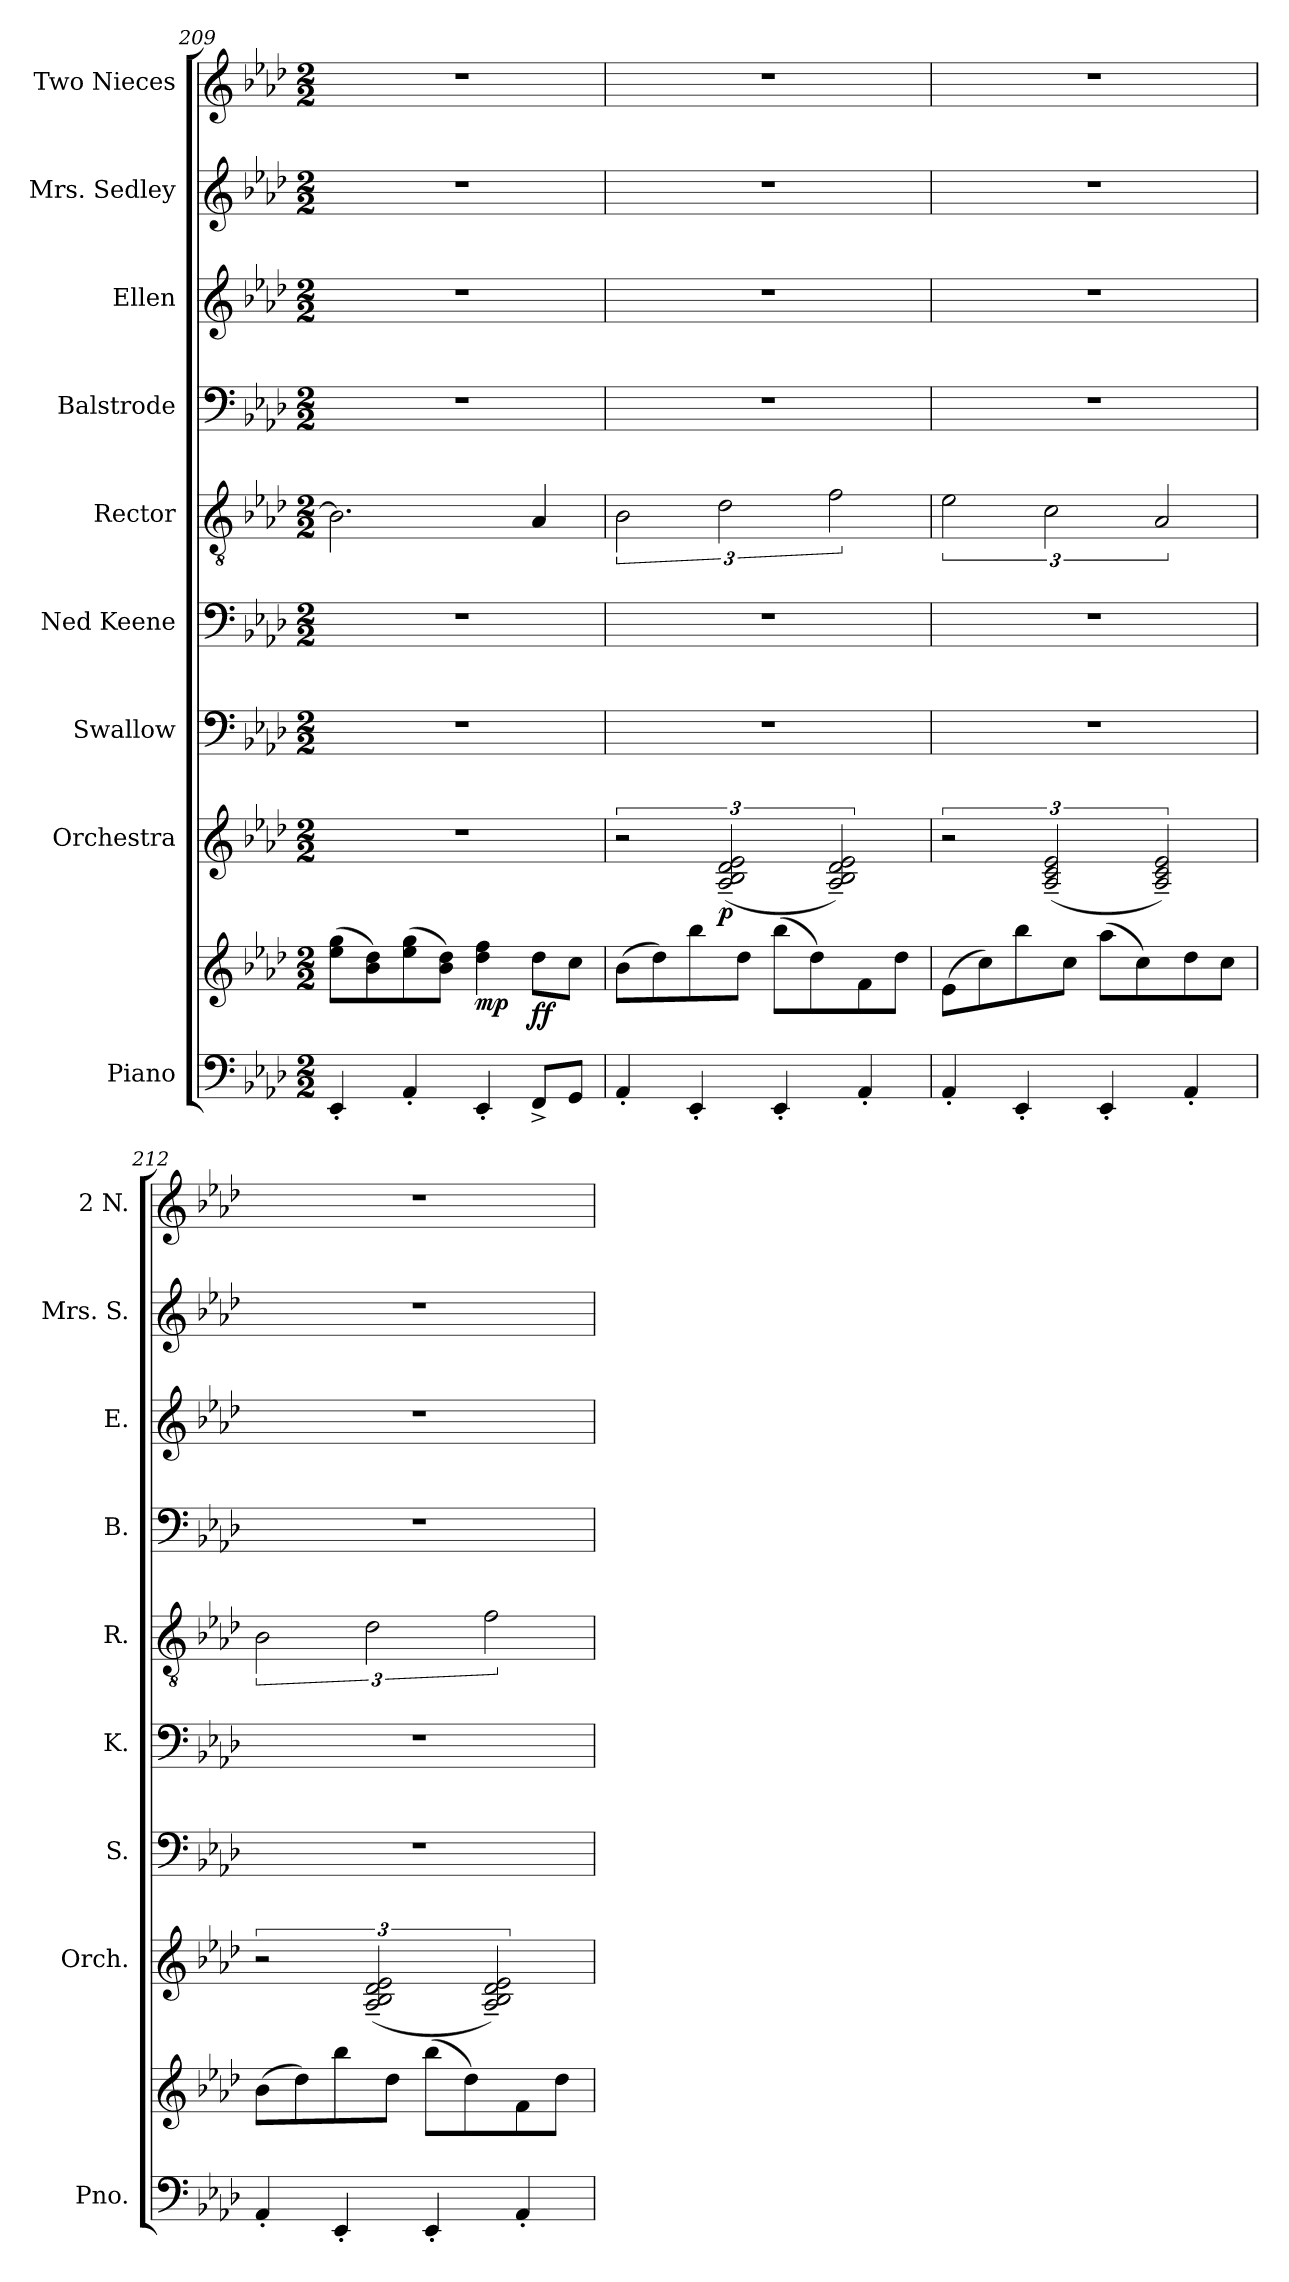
**kern	**kern	**dynam	**kern	**dynam	**kern	**kern	**kern	**kern	**kern	**kern	**kern
*part9	*part9	*part9	*part8	*part8	*part7	*part6	*part5	*part4	*part3	*part2	*part1
*staff10	*staff9	*staff9/10	*staff8	*staff8	*staff7	*staff6	*staff5	*staff4	*staff3	*staff2	*staff1
*I"Piano	*	*	*I"Orchestra	*	*I"Swallow	*I"Ned Keene	*I"Rector	*I"Balstrode	*I"Ellen	*I"Mrs. Sedley	*I"Two Nieces
*I'Pno.	*	*	*I'Orch.	*	*I'S.	*I'K.	*I'R.	*I'B.	*I'E.	*I'Mrs. S.	*I'2 N.
!!LO:PB:g=z
*clefF4	*clefG2	*	*clefG2	*	*clefF4	*clefF4	*clefGv2	*clefF4	*clefG2	*clefG2	*clefG2
*k[b-e-a-d-]	*k[b-e-a-d-]	*	*k[b-e-a-d-]	*	*k[b-e-a-d-]	*k[b-e-a-d-]	*k[b-e-a-d-]	*k[b-e-a-d-]	*k[b-e-a-d-]	*k[b-e-a-d-]	*k[b-e-a-d-]
*M2/2	*M2/2	*	*M2/2	*	*M2/2	*M2/2	*M2/2	*M2/2	*M2/2	*M2/2	*M2/2
=209	=209	=209	=209	=209	=209	=209	=209	=209	=209	=209	=209
4EE-'/	(>8ee-\ 8gg\L	.	1r	.	1r	1r	2.B-\]	1r	1r	1r	1r
.	8b-\ 8dd-\)	.	.	.	.	.	.	.	.	.	.
4AA-'/	(>8ee-\ 8gg\	.	.	.	.	.	.	.	.	.	.
.	8b-\ 8dd-\J)	.	.	.	.	.	.	.	.	.	.
!	!	!LO:DY:b	!	!	!	!	!	!	!	!	!
4EE-'/	4dd-\ 4ff\	mp	.	.	.	.	.	.	.	.	.
!	!	!LO:DY:b	!	!	!	!	!	!	!	!	!
8FF^/L	8dd-\L	ff	.	.	.	.	4A-/	.	.	.	.
8GG/J	8cc\J	.	.	.	.	.	.	.	.	.	.
=210	=210	=210	=210	=210	=210	=210	=210	=210	=210	=210	=210
4AA-'/	(>8b-\L	.	3r	.	1r	1r	3B-\	1r	1r	1r	1r
.	8dd-\)	.	.	.	.	.	.	.	.	.	.
4EE-'/	8bb-\	.	.	.	.	.	.	.	.	.	.
!	!	!	!	!LO:DY:b	!	!	!	!	!	!	!
.	.	.	(>3A-/~ 3B-/~ 3d-/~ 3e-/~	p	.	.	3d-\	.	.	.	.
.	8dd-\J	.	.	.	.	.	.	.	.	.	.
4EE-'/	(>8bb-\L	.	.	.	.	.	.	.	.	.	.
.	8dd-\)	.	.	.	.	.	.	.	.	.	.
.	.	.	3A-/~ 3B-/~ 3d-/~ 3e-/~)	.	.	.	3f\	.	.	.	.
4AA-'/	8f\	.	.	.	.	.	.	.	.	.	.
.	8dd-\J	.	.	.	.	.	.	.	.	.	.
=211	=211	=211	=211	=211	=211	=211	=211	=211	=211	=211	=211
4AA-'/	(>8e-\L	.	3r	.	1r	1r	3e-\	1r	1r	1r	1r
.	8cc\)	.	.	.	.	.	.	.	.	.	.
4EE-'/	8bb-\	.	.	.	.	.	.	.	.	.	.
.	.	.	(>3A-/~ 3c/~ 3e-/~	.	.	.	3c\	.	.	.	.
.	8cc\J	.	.	.	.	.	.	.	.	.	.
4EE-'/	(>8aa-\L	.	.	.	.	.	.	.	.	.	.
.	8cc\)	.	.	.	.	.	.	.	.	.	.
.	.	.	3A-/~ 3c/~ 3e-/~)	.	.	.	3A-/	.	.	.	.
4AA-'/	8dd-\	.	.	.	.	.	.	.	.	.	.
.	8cc\J	.	.	.	.	.	.	.	.	.	.
=212	=212	=212	=212	=212	=212	=212	=212	=212	=212	=212	=212
4AA-'/	(>8b-\L	.	3r	.	1r	1r	3B-\	1r	1r	1r	1r
.	8dd-\)	.	.	.	.	.	.	.	.	.	.
4EE-'/	8bb-\	.	.	.	.	.	.	.	.	.	.
.	.	.	(>3A-/~ 3B-/~ 3d-/~ 3e-/~	.	.	.	3d-\	.	.	.	.
.	8dd-\J	.	.	.	.	.	.	.	.	.	.
4EE-'/	(>8bb-\L	.	.	.	.	.	.	.	.	.	.
.	8dd-\)	.	.	.	.	.	.	.	.	.	.
.	.	.	3A-/~ 3B-/~ 3d-/~ 3e-/~)	.	.	.	3f\	.	.	.	.
4AA-'/	8f\	.	.	.	.	.	.	.	.	.	.
.	8dd-\J	.	.	.	.	.	.	.	.	.	.
=	=	=	=	=	=	=	=	=	=	=	=
*-	*-	*-	*-	*-	*-	*-	*-	*-	*-	*-	*-
